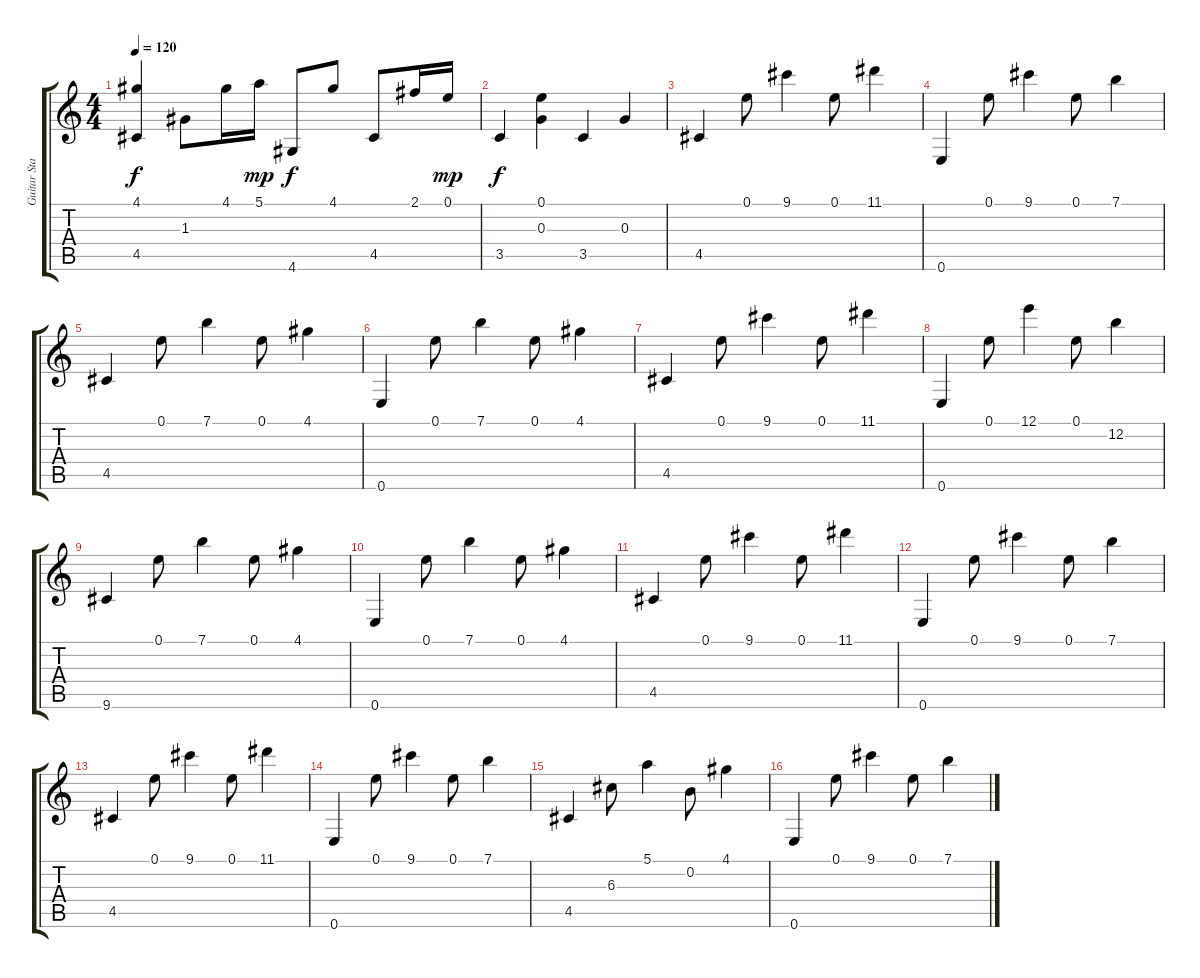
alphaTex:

\track ("Guitar Standard" "Guitar Sta") {instrument acousticguitarsteel}
\staff {score tabs}
\tuning (E4 B3 G3 D3 A2 E2) {hide}
\ts (4 4)
\tempo 120
\clef g2
\ks c
(4.1 4.5).4{dy f} 1.3.8 4.1.16 5.1.16{dy mp} 4.6.8{dy f} 4.1.8 4.5.8 2.1.16 0.1.16{dy mp} |
3.5.4{dy f} (0.1 0.3).4 3.5.4 0.3.4 |
4.5.4 0.1.8 9.1.4 0.1.8 11.1.4 |
0.6.4 0.1.8 9.1.4 0.1.8 7.1.4 |
4.5.4 0.1.8 7.1.4 0.1.8 4.1.4 |
0.6.4 0.1.8 7.1.4 0.1.8 4.1.4 |
4.5.4 0.1.8 9.1.4 0.1.8 11.1.4 |
0.6.4 0.1.8 12.1.4 0.1.8 12.2.4 |
9.6.4 0.1.8 7.1.4 0.1.8 4.1.4 |
0.6.4 0.1.8 7.1.4 0.1.8 4.1.4 |
4.5.4 0.1.8 9.1.4 0.1.8 11.1.4 |
0.6.4 0.1.8 9.1.4 0.1.8 7.1.4 |
4.5.4 0.1.8 9.1.4 0.1.8 11.1.4 |
0.6.4 0.1.8 9.1.4 0.1.8 7.1.4 |
4.5.4 6.3.8 5.1.4 0.2.8 4.1.4 |
0.6.4 0.1.8 9.1.4 0.1.8 7.1.4
